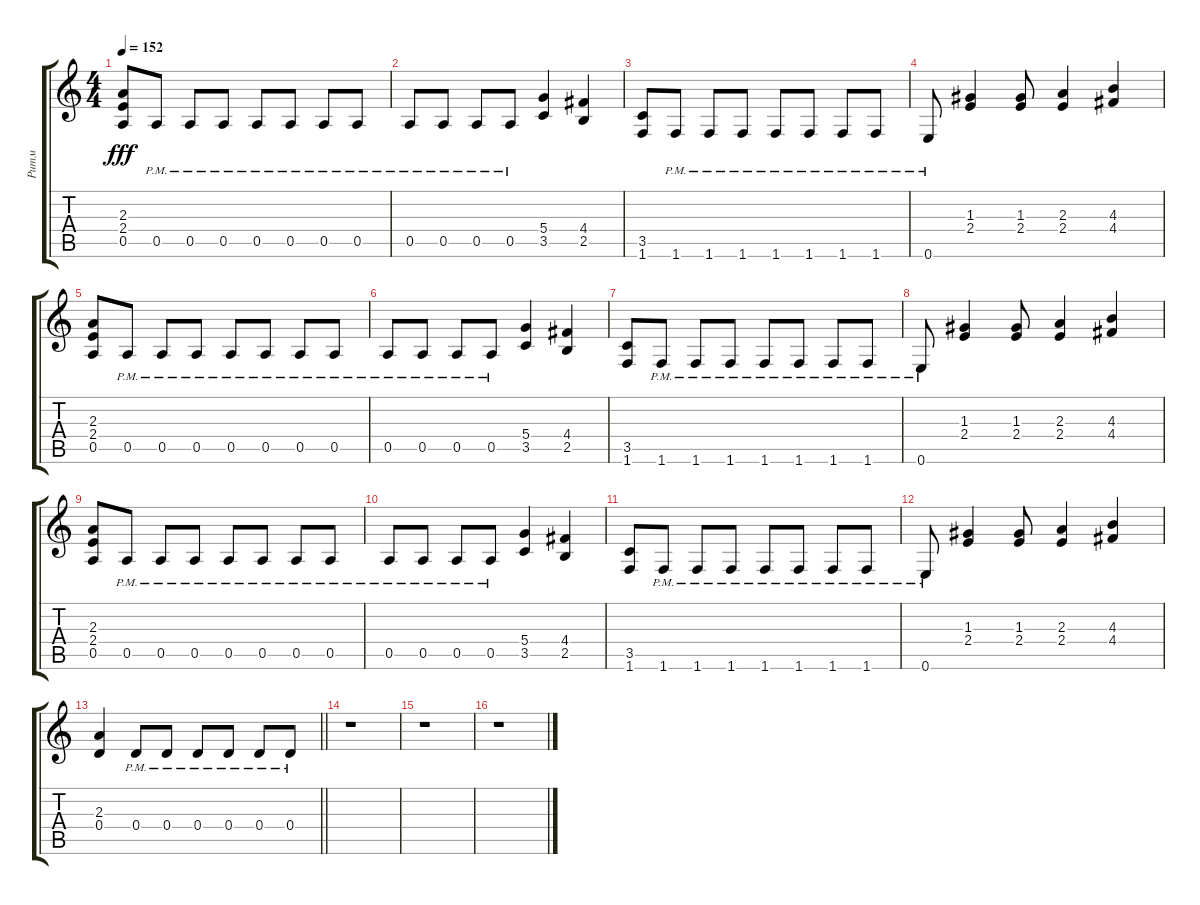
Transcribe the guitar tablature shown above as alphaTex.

\track ("Ритм" "Ритм") {instrument distortionguitar}
\staff {score tabs}
\tuning (E4 B3 G3 D3 A2 E2) {hide}
\ts (4 4)
\tempo 152
\clef g2
\ks c
(2.3 2.4 0.5).8{dy fff} 0.5{pm}.8 0.5{pm}.8 0.5{pm}.8 0.5{pm}.8 0.5{pm}.8 0.5{pm}.8 0.5{pm}.8 |
0.5{pm}.8 0.5{pm}.8 0.5{pm}.8 0.5{pm}.8 (5.4 3.5).4 (4.4 2.5).4 |
(3.5 1.6).8 1.6{pm}.8 1.6{pm}.8 1.6{pm}.8 1.6{pm}.8 1.6{pm}.8 1.6{pm}.8 1.6{pm}.8 |
0.6{pm}.8 (1.3 2.4).4 (1.3 2.4).8 (2.3 2.4).4 (4.3 4.4).4 |
(2.3 2.4 0.5).8 0.5{pm}.8 0.5{pm}.8 0.5{pm}.8 0.5{pm}.8 0.5{pm}.8 0.5{pm}.8 0.5{pm}.8 |
0.5{pm}.8 0.5{pm}.8 0.5{pm}.8 0.5{pm}.8 (5.4 3.5).4 (4.4 2.5).4 |
(3.5 1.6).8 1.6{pm}.8 1.6{pm}.8 1.6{pm}.8 1.6{pm}.8 1.6{pm}.8 1.6{pm}.8 1.6{pm}.8 |
0.6{pm}.8 (1.3 2.4).4 (1.3 2.4).8 (2.3 2.4).4 (4.3 4.4).4 |
(2.3 2.4 0.5).8 0.5{pm}.8 0.5{pm}.8 0.5{pm}.8 0.5{pm}.8 0.5{pm}.8 0.5{pm}.8 0.5{pm}.8 |
0.5{pm}.8 0.5{pm}.8 0.5{pm}.8 0.5{pm}.8 (5.4 3.5).4 (4.4 2.5).4 |
(3.5 1.6).8 1.6{pm}.8 1.6{pm}.8 1.6{pm}.8 1.6{pm}.8 1.6{pm}.8 1.6{pm}.8 1.6{pm}.8 |
0.6{pm}.8 (1.3 2.4).4 (1.3 2.4).8 (2.3 2.4).4 (4.3 4.4).4 |
\barLineRight lightlight
(2.3 0.4).4 0.4{pm}.8 0.4{pm}.8 0.4{pm}.8 0.4{pm}.8 0.4{pm}.8 0.4{pm}.8 |
r.1 |
r.1 |
r.1
